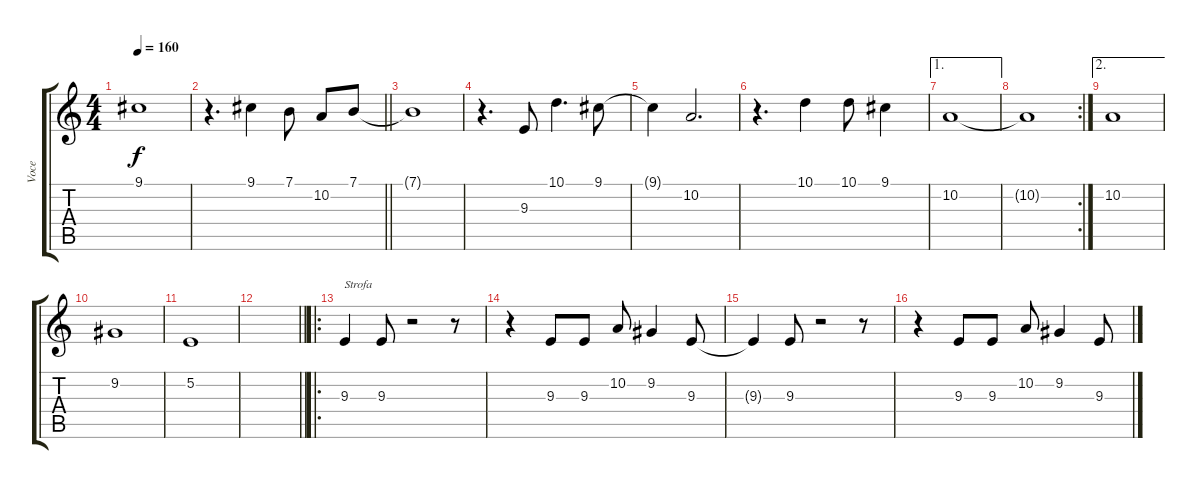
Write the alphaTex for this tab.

\track ("Voce" "Voce") {instrument lead1square}
\staff {score tabs}
\tuning (E4 B3 G3 D3 A2 E2) {hide}
\ts (4 4)
\tempo 160
\clef g2
\ks c
9.1{t}.1{dy f} |
\barLineRight lightlight
r.4{d} 9.1.4 7.1.8 10.2.8 7.1.8 |
7.1{t}.1 |
r.4{d} 9.3.8 10.1.4{d} 9.1.8 |
9.1{t}.4 10.2.2{d} |
r.4{d} 10.1.4 10.1.8 9.1.4 |
\ae 1
10.2.1 |
\rc 2
10.2{t}.1 |
\ae 2
10.2.1 |
9.2.1 |
5.2.1 |
\barLineRight lightlight
|
\ro
9.3.4{txt "Strofa"} 9.3.8 r.2 r.8 |
r.4 9.3.8 9.3.8 10.2.8 9.2.4 9.3.8 |
9.3{t}.4 9.3.8 r.2 r.8 |
r.4 9.3.8 9.3.8 10.2.8 9.2.4 9.3.8
